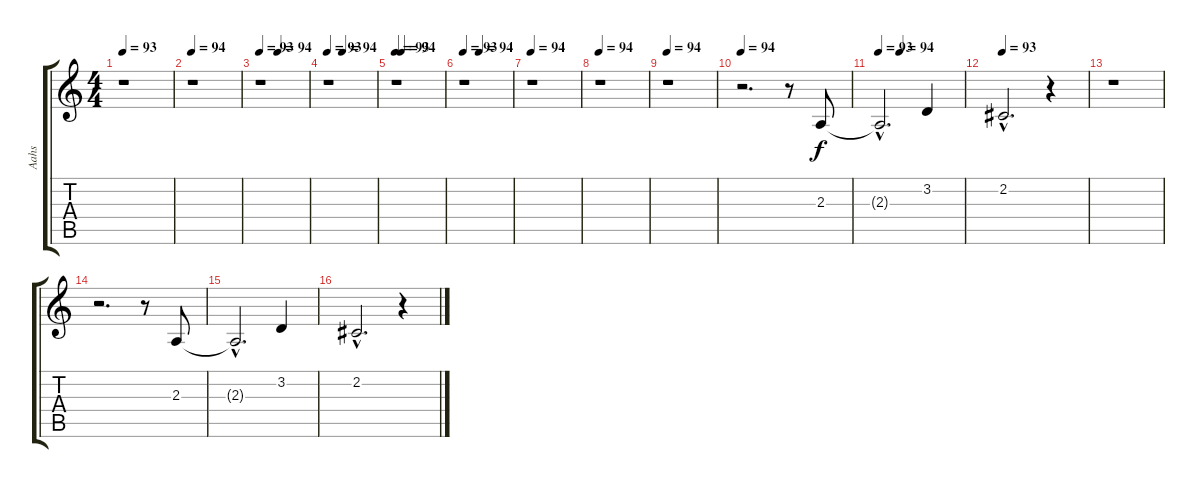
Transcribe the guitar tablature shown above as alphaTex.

\track ("Aahs" "Aahs") {instrument woodblock}
\staff {score tabs}
\tuning (E4 B3 G3 D3 A2 E2) {hide}
\ts (4 4)
\tempo 93
\clef g2
\ks c
r.1{dy f} |
\tempo 94
r.1 |
\tempo 93
\tempo (94 0.375)
r.1 |
\tempo 93
\tempo (94 0.3125)
r.1 |
\tempo 93
\tempo (94 0.125)
r.1 |
\tempo 93
\tempo (94 0.328125)
r.1 |
\tempo 94
r.1 |
\tempo 94
r.1 |
\tempo 94
r.1 |
\tempo 94
r.2{d} r.8 2.3.8 |
\tempo 93
\tempo (94 0.25)
2.3{hac t}.2{d} 3.2.4 |
\tempo 93
2.2{hac}.2{d} r.4 |
r.1 |
r.2{d} r.8 2.3.8 |
2.3{hac t}.2{d} 3.2.4 |
2.2{hac}.2{d} r.4
